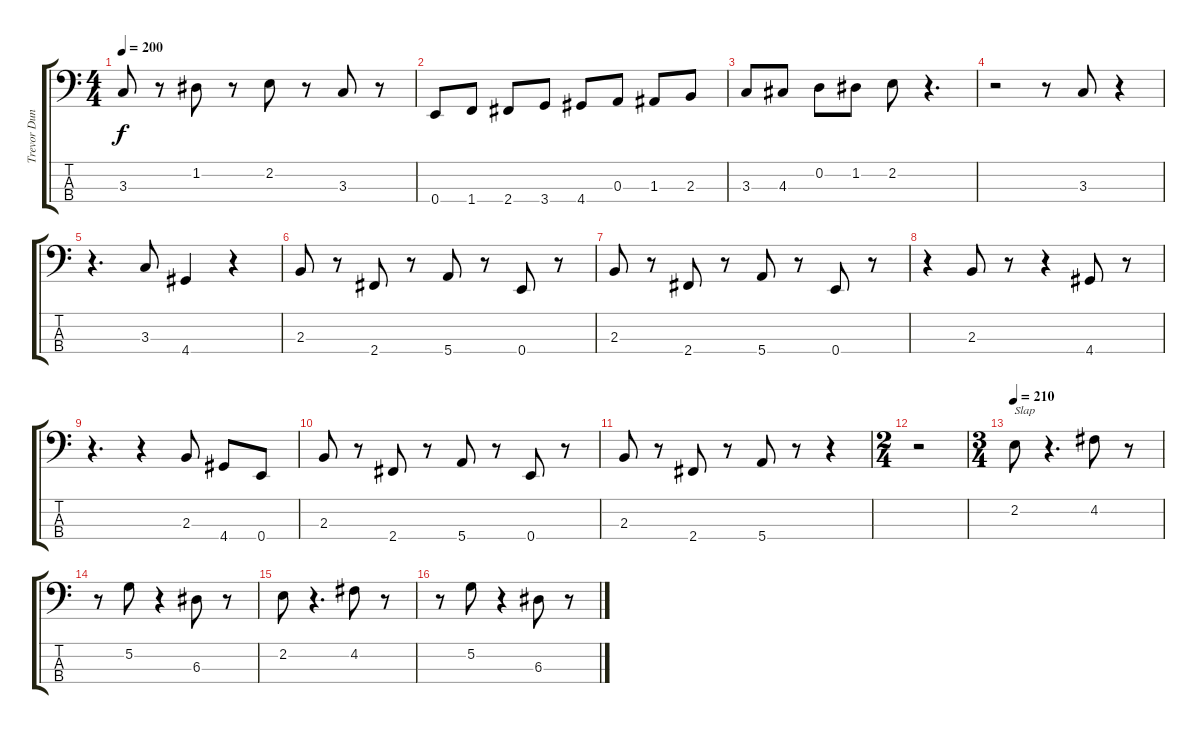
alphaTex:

\track ("Trevor Dunn - Bass" "Trevor Dun") {instrument electricbassfinger}
\staff {score tabs}
\tuning (G2 D2 A1 E1) {hide}
\ts (4 4)
\tempo 200
\clef f4
\ks c
3.3.8{dy f} r.8 1.2.8 r.8 2.2.8 r.8 3.3.8 r.8 |
0.4.8 1.4.8 2.4.8 3.4.8 4.4.8 0.3.8 1.3.8 2.3.8 |
3.3.8 4.3.8 0.2.8 1.2.8 2.2.8 r.4{d} |
r.2 r.8 3.3.8 r.4 |
r.4{d} 3.3.8 4.4.4 r.4 |
2.3.8 r.8 2.4.8 r.8 5.4.8 r.8 0.4.8 r.8 |
2.3.8 r.8 2.4.8 r.8 5.4.8 r.8 0.4.8 r.8 |
r.4 2.3.8 r.8 r.4 4.4.8 r.8 |
r.4{d} r.4 2.3.8 4.4.8 0.4.8 |
2.3.8 r.8 2.4.8 r.8 5.4.8 r.8 0.4.8 r.8 |
2.3.8 r.8 2.4.8 r.8 5.4.8 r.8 r.4 |
\ts (2 4)
r.2 |
\ts (3 4)
\tempo 210
2.2.8{txt "Slap" instrument slapbass2} r.4{d} 4.2.8 r.8 |
r.8 5.2.8 r.4 6.3.8 r.8 |
2.2.8 r.4{d} 4.2.8 r.8 |
r.8 5.2.8 r.4 6.3.8 r.8
